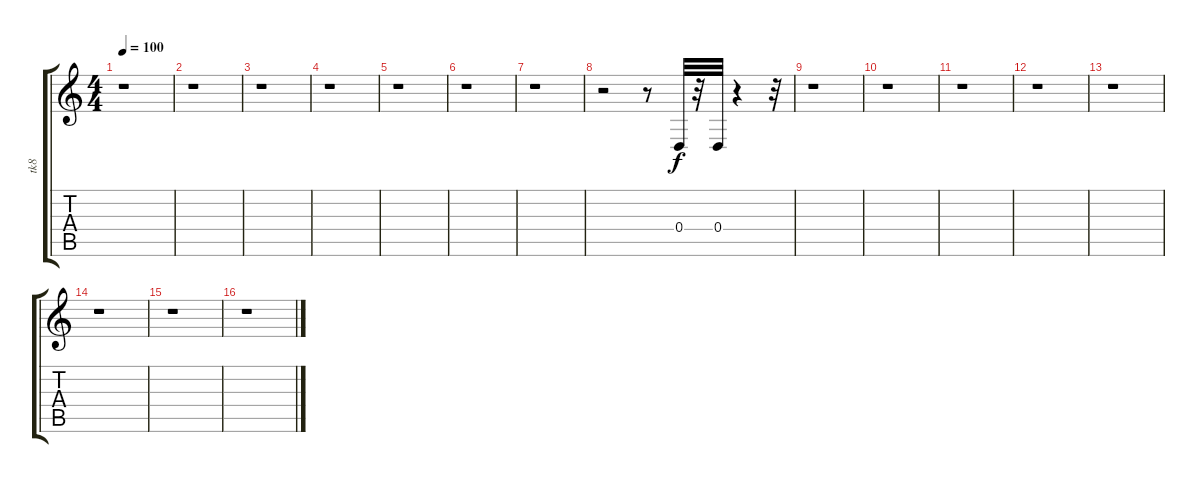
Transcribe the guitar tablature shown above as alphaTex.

\track ("tk8" "tk8") {instrument acousticgrandpiano}
\staff {score tabs}
\tuning (E4 B3 G3 D3 A2 E2) {hide}
\ts (4 4)
\tempo 100
\clef g2
\ks c
r.1{dy f} |
r.1 |
r.1 |
r.1 |
r.1 |
r.1 |
r.1 |
r.2 r.8 0.4.32 r.32 0.4.32 r.4 r.32 |
r.1 |
r.1 |
r.1 |
r.1 |
r.1 |
r.1 |
r.1 |
r.1
